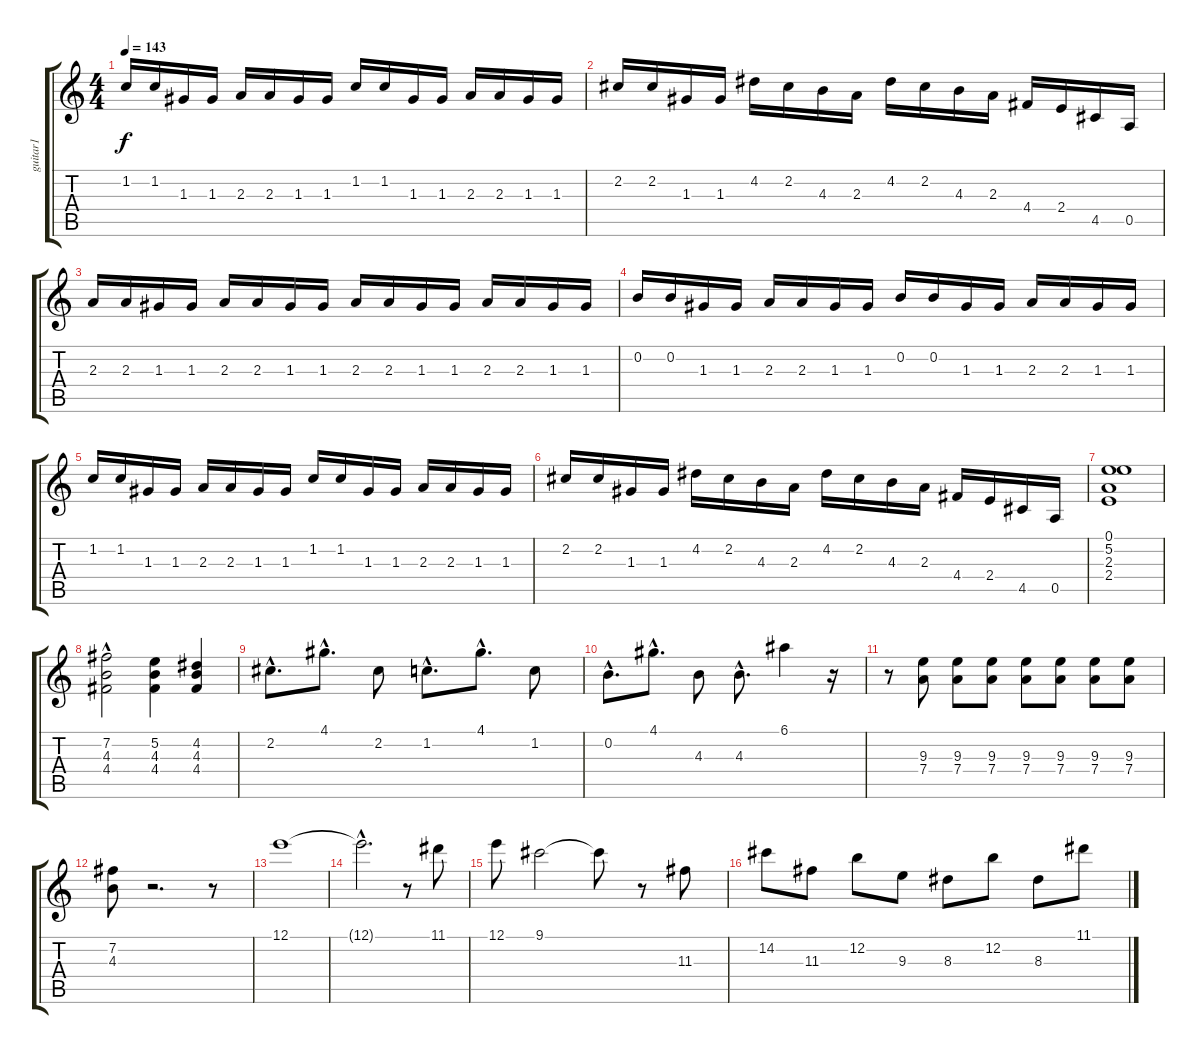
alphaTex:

\track ("guitar1" "guitar1") {instrument distortionguitar}
\staff {score tabs}
\tuning (E4 B3 G3 D3 A2 E2) {hide}
\ts (4 4)
\tempo 143
\clef g2
\ks c
1.2.16{dy f} 1.2.16 1.3.16 1.3.16 2.3.16 2.3.16 1.3.16 1.3.16 1.2.16 1.2.16 1.3.16 1.3.16 2.3.16 2.3.16 1.3.16 1.3.16 |
2.2.16 2.2.16 1.3.16 1.3.16 4.2.16 2.2.16 4.3.16 2.3.16 4.2.16 2.2.16 4.3.16 2.3.16 4.4.16 2.4.16 4.5.16 0.5.16 |
2.3.16 2.3.16 1.3.16 1.3.16 2.3.16 2.3.16 1.3.16 1.3.16 2.3.16 2.3.16 1.3.16 1.3.16 2.3.16 2.3.16 1.3.16 1.3.16 |
0.2.16 0.2.16 1.3.16 1.3.16 2.3.16 2.3.16 1.3.16 1.3.16 0.2.16 0.2.16 1.3.16 1.3.16 2.3.16 2.3.16 1.3.16 1.3.16 |
1.2.16 1.2.16 1.3.16 1.3.16 2.3.16 2.3.16 1.3.16 1.3.16 1.2.16 1.2.16 1.3.16 1.3.16 2.3.16 2.3.16 1.3.16 1.3.16 |
2.2.16 2.2.16 1.3.16 1.3.16 4.2.16 2.2.16 4.3.16 2.3.16 4.2.16 2.2.16 4.3.16 2.3.16 4.4.16 2.4.16 4.5.16 0.5.16 |
(0.1 5.2 2.3 2.4).1 |
(7.2{hac} 4.3{hac} 4.4).2 (5.2 4.3 4.4).4 (4.2 4.3 4.4).4 |
2.2{hac}.8{d} 4.1{hac}.8{d} 2.2.8 1.2{hac}.8{d} 4.1{hac}.8{d} 1.2.8 |
0.2{hac}.8{d} 4.1{hac}.8{d} 4.3.8 4.3{hac}.8{d} 6.1.4 r.16 |
r.8 (9.3 7.4).8 (9.3 7.4).8 (9.3 7.4).8 (9.3 7.4).8 (9.3 7.4).8 (9.3 7.4).8 (9.3 7.4).8 |
(7.2 4.3).8 r.2{d} r.8 |
12.1.1 |
12.1{hac t}.2{d} r.8 11.1.8 |
12.1.8 9.1.2 9.1{t}.8 r.8 11.3.8 |
14.2.8 11.3.8 12.2.8 9.3.8 8.3.8 12.2.8 8.3.8 11.1.8
